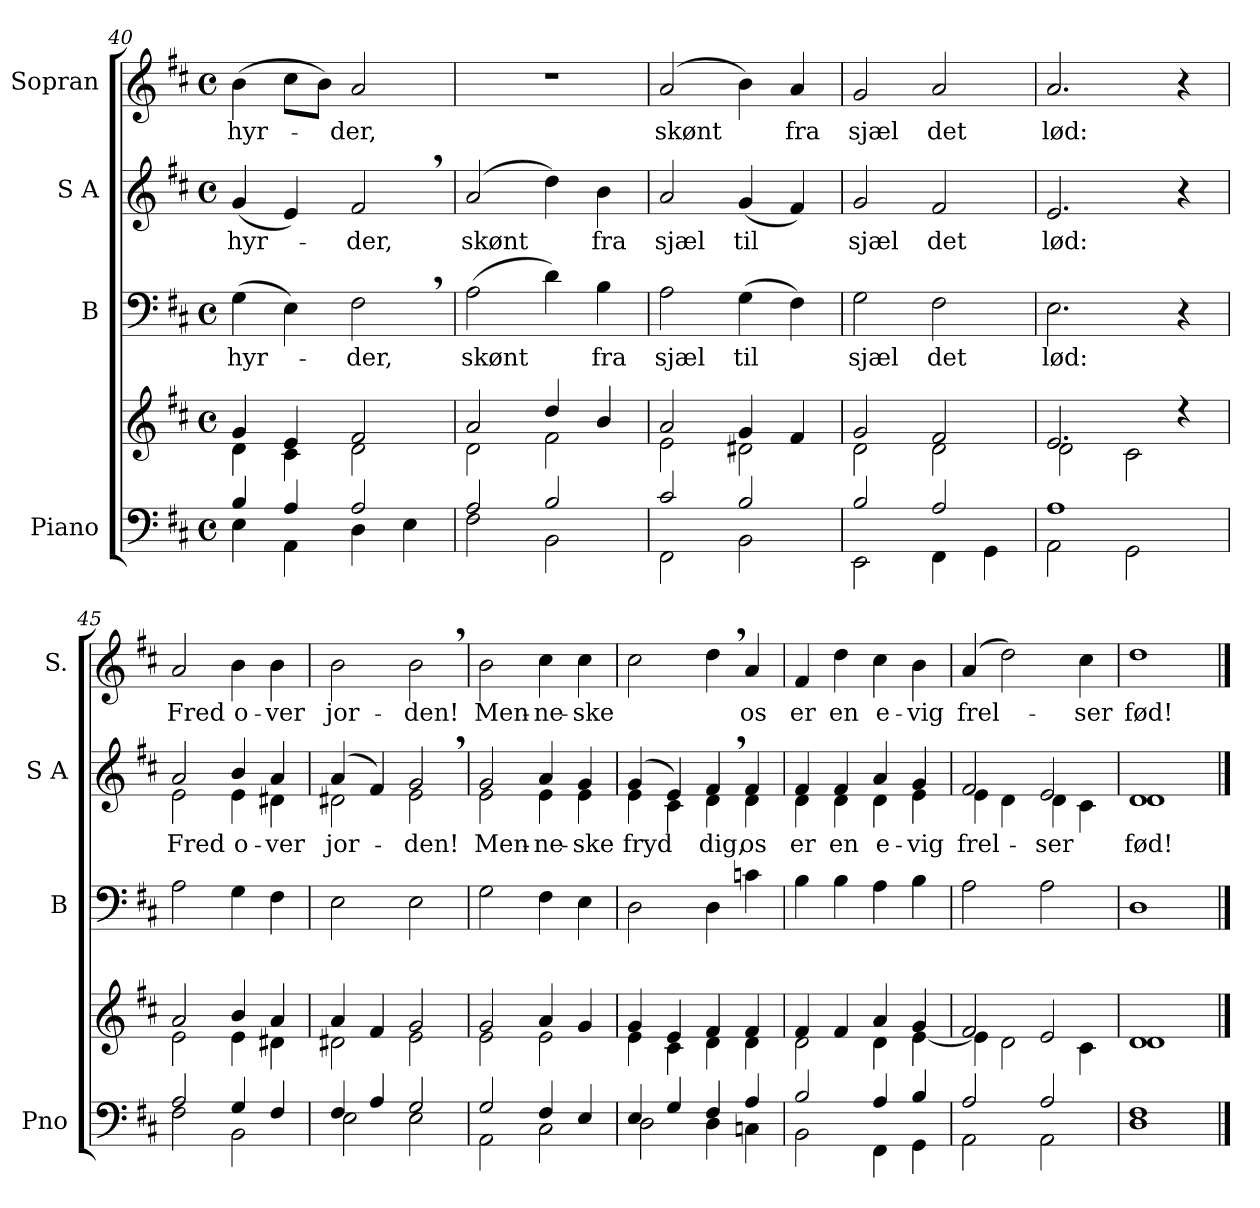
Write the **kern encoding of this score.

**kern	**kern	**kern	**text	**kern	**text	**kern	**text
*part4	*part4	*part3	*part3	*part2	*part2	*part1	*part1
*staff5	*staff4	*staff3	*staff3	*staff2	*staff2	*staff1	*staff1
*I"Piano	*	*I"B	*	*I"S A	*	*I"Sopran	*
*I'Pno	*	*I'B	*	*I'S A	*	*I'S.	*
*clefF4	*clefG2	*clefF4	*	*clefG2	*	*clefG2	*
*k[f#c#]	*k[f#c#]	*k[f#c#]	*	*k[f#c#]	*	*k[f#c#]	*
*M4/4	*M4/4	*M4/4	*	*M4/4	*	*M4/4	*
*met(c)	*met(c)	*met(c)	*	*met(c)	*	*met(c)	*
=40	=40	=40	=40	=40	=40	=40	=40
*^	*^	*	*	*	*	*	*
!	!	!	!	!	!LO:LY:b	!	!LO:LY:b	!	!LO:LY:b
4B/	4E\	4g/	4d\	(4G\	hyr-	(4g/	hyr-	(4b\	hyr-
4A/	4AA\	4e/	4c#\	4E\)	.	4e/)	.	8cc#\L	.
.	.	.	.	.	.	.	.	8b\J)	.
!	!	!	!	!	!LO:LY:b	!	!LO:LY:b	!	!LO:LY:b
2A/	4D\	2f#/	2d\	2F#,\	-der,	2f#,/	-der,	2a/	-der,
.	4E\	.	.	.	.	.	.	.	.
=41	=41	=41	=41	=41	=41	=41	=41	=41	=41
!	!	!	!	!	!LO:LY:b	!	!LO:LY:b	!	!
2A/	2F#\	2a/	2d\	(2A\	skønt	(2a/	skønt	1r	.
2B/	2BB\	4dd/	2f#\	4d\)	.	4dd\)	.	.	.
!	!	!	!	!	!LO:LY:b	!	!LO:LY:b	!	!
.	.	4b/	.	4B\	fra	4b\	fra	.	.
!!LO:LB:g=z
=42	=42	=42	=42	=42	=42	=42	=42	=42	=42
!	!	!	!	!	!LO:LY:b	!	!LO:LY:b	!	!LO:LY:b
2c#/	2FF#\	2a/	2e\	2A\	sjæl	2a/	sjæl	(2a/	skønt
!	!	!	!	!	!LO:LY:b	!	!LO:LY:b	!	!
2B/	2BB\	4g/	2d#X\	(4G\	til	(4g/	til	4b\)	.
!	!	!	!	!	!	!	!	!	!LO:LY:b
.	.	4f#/	.	4F#\)	.	4f#/)	.	4a/	fra
=43	=43	=43	=43	=43	=43	=43	=43	=43	=43
!	!	!	!	!	!LO:LY:b	!	!LO:LY:b	!	!LO:LY:b
2B/	2EE\	2g/	2d\	2G\	sjæl	2g/	sjæl	2g/	sjæl
!	!	!	!	!	!LO:LY:b	!	!LO:LY:b	!	!LO:LY:b
2A/	4FF#\	2f#/	2d\	2F#\	det	2f#/	det	2a/	det
.	4GG\	.	.	.	.	.	.	.	.
=44	=44	=44	=44	=44	=44	=44	=44	=44	=44
!	!	!	!	!	!LO:LY:b	!	!LO:LY:b	!	!LO:LY:b
1A	2AA\	2.e/	2d\	2.E\	lød:	2.e/	lød:	2.a/	lød:
.	2GG\	.	2c#\	.	.	.	.	.	.
.	.	4r	.	4r	.	4r	.	4r	.
=45	=45	=45	=45	=45	=45	=45	=45	=45	=45
!	!	!	!	!	!	!	!LO:LY:b	!	!LO:LY:b
*	*	*	*	*	*	*^	*	*	*
2A/	2F#\	2a/	2e\	2A\	.	2a/	2e\	Fred	2a/	Fred
!	!	!	!	!	!	!	!	!LO:LY:b	!	!LO:LY:b
4G/	2BB\	4b/	4e\	4G\	.	4b/	4e\	o-	4b\	o-
!	!	!	!	!	!	!	!	!LO:LY:b	!	!LO:LY:b
4F#/	.	4a/	4d#X\	4F#\	.	4a/	4d#X\	-ver	4b\	-ver
=46	=46	=46	=46	=46	=46	=46	=46	=46	=46	=46
!	!	!	!	!	!	!	!	!LO:LY:b	!	!LO:LY:b
4F#/	2E\	4a/	2d#X\	2E\	.	(4a/	2d#X\	jor-	2b\	jor-
4A/	.	4f#/	.	.	.	4f#/)	.	.	.	.
!	!	!	!	!	!	!	!	!LO:LY:b	!	!LO:LY:b
2G/	2E\	2g/	2e\	2E\	.	2g,/	2e\	-den!	2b,\	-den!
=47	=47	=47	=47	=47	=47	=47	=47	=47	=47	=47
!	!	!	!	!	!	!	!	!LO:LY:b	!	!LO:LY:b
2G/	2AA\	2g/	2e\	2G\	.	2g/	2e\	Men-	2b\	Men-
!	!	!	!	!	!	!	!	!LO:LY:b	!	!LO:LY:b
4F#/	2C#\	4a/	2e\	4F#\	.	4a/	4e\	-ne-	4cc#\	-ne-
!	!	!	!	!	!	!	!	!LO:LY:b	!	!LO:LY:b
4E/	.	4g/	.	4E\	.	4g/	4e\	-ske	4cc#\	-ske
!!LO:PB:g=z
=48	=48	=48	=48	=48	=48	=48	=48	=48	=48	=48
!	!	!	!	!	!	!	!	!LO:LY:b	!	!
4E/	2D\	4g/	4e\	2D\	.	(4g/	4e\	fryd	2cc#\	.
4G/	.	4e/	4c#\	.	.	4e/)	4c#\	.	.	.
!	!	!	!	!	!	!	!	!LO:LY:b	!	!
4F#/	4D\	4f#/	4d\	4D\	.	4f#,/	4d\	dig,	4dd,\	.
!	!	!	!	!	!	!	!	!LO:LY:b	!	!LO:LY:b
4A/	4Cn\	4f#/	4d\	4cn\	.	4f#/	4d\	os	4a/	os
=49	=49	=49	=49	=49	=49	=49	=49	=49	=49	=49
!	!	!	!	!	!	!	!	!LO:LY:b	!	!LO:LY:b
2B/	2BB\	4f#/	2d\	4B\	.	4f#/	4d\	er	4f#/	er
!	!	!	!	!	!	!	!	!LO:LY:b	!	!LO:LY:b
.	.	4f#/	.	4B\	.	4f#/	4d\	en	4dd\	en
!	!	!	!	!	!	!	!	!LO:LY:b	!	!LO:LY:b
4A/	4FF#\	4a/	4d\	4A\	.	4a/	4d\	e-	4cc#\	e-
!	!	!	!	!	!	!	!	!LO:LY:b	!	!LO:LY:b
4B/	4GG\	4g/	[4e\	4B\	.	4g/	4e\	-vig	4b\	-vig
=50	=50	=50	=50	=50	=50	=50	=50	=50	=50	=50
!	!	!	!	!	!	!	!	!LO:LY:b	!	!LO:LY:b
2A/	2AA\	2f#/	4e\]	2A\	.	2f#/	4e\	frel-	(4a/	frel-
.	.	.	2d\	.	.	.	4d\	.	2dd\)	.
!	!	!	!	!	!	!	!	!LO:LY:b	!	!
2A/	2AA\	2e/	.	2A\	.	2e/	4d\	-ser	.	.
!	!	!	!	!	!	!	!	!	!	!LO:LY:b
.	.	.	4c#\	.	.	.	4c#\	.	4cc#\	-ser
=51	=51	=51	=51	=51	=51	=51	=51	=51	=51	=51
!	!	!	!	!	!	!	!	!LO:LY:b	!	!LO:LY:b
1F#	1D	1d	1d	1D	.	1d	1d	fød!	1dd	fød!
*v	*v	*	*	*	*	*v	*v	*	*	*
*	*v	*v	*	*	*	*	*	*
==	==	==	==	==	==	==	==
*-	*-	*-	*-	*-	*-	*-	*-
